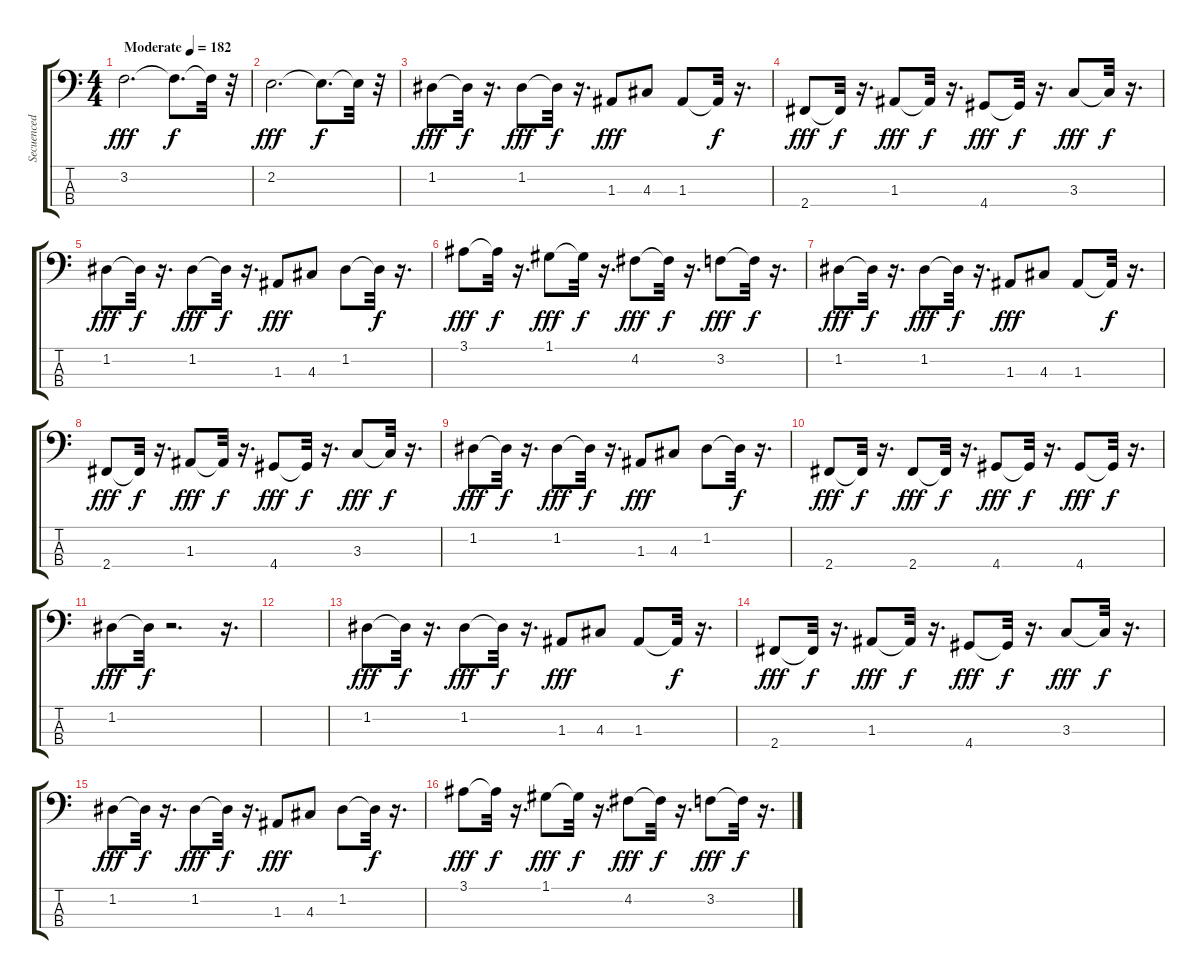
\track ("Secuenced By:" "Secuenced ") {instrument electricbassfinger}
\staff {score tabs}
\tuning (G2 D2 A1 E1) {hide}
\ts (4 4)
\tempo (182 "Moderate")
\clef f4
\ks c
3.2.2{d dy fff instrument electricbassfinger} 3.2{t}.8{d dy f} 3.2{t}.32 r.32 |
2.2.2{d dy fff} 2.2{t}.8{d dy f} 2.2{t}.32 r.32 |
1.2.8{dy fff} 1.2{t}.32{dy f} r.16{d} 1.2.8{dy fff} 1.2{t}.32{dy f} r.16{d} 1.3.8{dy fff} 4.3.8 1.3.8 1.3{t}.32{dy f} r.16{d} |
2.4.8{dy fff} 2.4{t}.32{dy f} r.16{d} 1.3.8{dy fff} 1.3{t}.32{dy f} r.16{d} 4.4.8{dy fff} 4.4{t}.32{dy f} r.16{d} 3.3.8{dy fff} 3.3{t}.32{dy f} r.16{d} |
1.2.8{dy fff} 1.2{t}.32{dy f} r.16{d} 1.2.8{dy fff} 1.2{t}.32{dy f} r.16{d} 1.3.8{dy fff} 4.3.8 1.2.8 1.2{t}.32{dy f} r.16{d} |
3.1.8{dy fff} 3.1{t}.32{dy f} r.16{d} 1.1.8{dy fff} 1.1{t}.32{dy f} r.16{d} 4.2.8{dy fff} 4.2{t}.32{dy f} r.16{d} 3.2.8{dy fff} 3.2{t}.32{dy f} r.16{d} |
1.2.8{dy fff} 1.2{t}.32{dy f} r.16{d} 1.2.8{dy fff} 1.2{t}.32{dy f} r.16{d} 1.3.8{dy fff} 4.3.8 1.3.8 1.3{t}.32{dy f} r.16{d} |
2.4.8{dy fff} 2.4{t}.32{dy f} r.16{d} 1.3.8{dy fff} 1.3{t}.32{dy f} r.16{d} 4.4.8{dy fff} 4.4{t}.32{dy f} r.16{d} 3.3.8{dy fff} 3.3{t}.32{dy f} r.16{d} |
1.2.8{dy fff} 1.2{t}.32{dy f} r.16{d} 1.2.8{dy fff} 1.2{t}.32{dy f} r.16{d} 1.3.8{dy fff} 4.3.8 1.2.8 1.2{t}.32{dy f} r.16{d} |
2.4.8{dy fff} 2.4{t}.32{dy f} r.16{d} 2.4.8{dy fff} 2.4{t}.32{dy f} r.16{d} 4.4.8{dy fff} 4.4{t}.32{dy f} r.16{d} 4.4.8{dy fff} 4.4{t}.32{dy f} r.16{d} |
1.2.8{dy fff} 1.2{t}.32{dy f} r.2{d} r.16{d} |
|
1.2.8{dy fff} 1.2{t}.32{dy f} r.16{d} 1.2.8{dy fff} 1.2{t}.32{dy f} r.16{d} 1.3.8{dy fff} 4.3.8 1.3.8 1.3{t}.32{dy f} r.16{d} |
2.4.8{dy fff} 2.4{t}.32{dy f} r.16{d} 1.3.8{dy fff} 1.3{t}.32{dy f} r.16{d} 4.4.8{dy fff} 4.4{t}.32{dy f} r.16{d} 3.3.8{dy fff} 3.3{t}.32{dy f} r.16{d} |
1.2.8{dy fff} 1.2{t}.32{dy f} r.16{d} 1.2.8{dy fff} 1.2{t}.32{dy f} r.16{d} 1.3.8{dy fff} 4.3.8 1.2.8 1.2{t}.32{dy f} r.16{d} |
3.1.8{dy fff} 3.1{t}.32{dy f} r.16{d} 1.1.8{dy fff} 1.1{t}.32{dy f} r.16{d} 4.2.8{dy fff} 4.2{t}.32{dy f} r.16{d} 3.2.8{dy fff} 3.2{t}.32{dy f} r.16{d}
